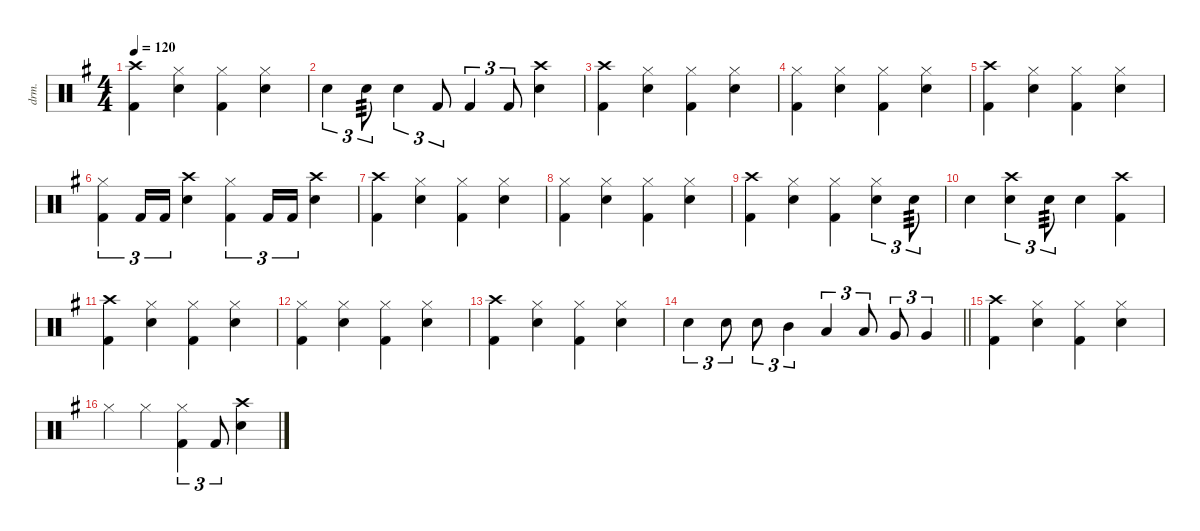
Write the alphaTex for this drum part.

\defaultSystemsLayout 4
\hideDynamics
\bracketExtendMode nobrackets
\otherSystemsTrackNameOrientation horizontal
\track ("Percusión" "drm.") {defaultSystemsLayout 4 instrument percussion}
\staff {score}
\articulation defaults
\ts (4 4)
\tempo 120
\clef neutral
\ks g
("Crash high (hit)"{acc forcenatural} "Kick (hit) 2"{acc forcenatural}).4{dy f beam Down} ("Hi-Hat (closed)"{acc forcenatural} "Snare (hit) 2"{acc forcenatural}).4{beam Down} ("Hi-Hat (closed)"{acc forcenatural} "Kick (hit) 2"{acc forcenatural}).4{beam Down} ("Hi-Hat (closed)"{acc forcenatural} "Snare (hit) 2"{acc forcenatural}).4{beam Down} |
"Snare (hit) 2"{acc forcenatural}.4{tu (3 2) beam Down} "Snare (hit) 2"{acc forcenatural}.8{tu (3 2) tp 3 beam Down} "Snare (hit) 2"{acc forcenatural}.4{tu (3 2) beam Down} "Kick (hit) 2"{acc forcenatural}.8{tu (3 2) beam Up} "Kick (hit) 2"{acc forcenatural}.4{tu (3 2) beam Up} "Kick (hit) 2"{acc forcenatural}.8{tu (3 2) beam Up} ("Crash high (hit)"{acc forcenatural} "Snare (hit) 2"{acc forcenatural}).4{beam Down} |
("Crash high (hit)"{acc forcenatural} "Kick (hit) 2"{acc forcenatural}).4{beam Down} ("Hi-Hat (closed)"{acc forcenatural} "Snare (hit) 2"{acc forcenatural}).4{beam Down} ("Hi-Hat (closed)"{acc forcenatural} "Kick (hit) 2"{acc forcenatural}).4{beam Down} ("Hi-Hat (closed)"{acc forcenatural} "Snare (hit) 2"{acc forcenatural}).4{beam Down} |
("Hi-Hat (closed)"{acc forcenatural} "Kick (hit) 2"{acc forcenatural}).4{beam Down} ("Hi-Hat (closed)"{acc forcenatural} "Snare (hit) 2"{acc forcenatural}).4{beam Down} ("Hi-Hat (closed)"{acc forcenatural} "Kick (hit) 2"{acc forcenatural}).4{beam Down} ("Hi-Hat (closed)"{acc forcenatural} "Snare (hit) 2"{acc forcenatural}).4{beam Down} |
("Crash high (hit)"{acc forcenatural} "Kick (hit) 2"{acc forcenatural}).4{beam Down} ("Hi-Hat (closed)"{acc forcenatural} "Snare (hit) 2"{acc forcenatural}).4{beam Down} ("Hi-Hat (closed)"{acc forcenatural} "Kick (hit) 2"{acc forcenatural}).4{beam Down} ("Hi-Hat (closed)"{acc forcenatural} "Snare (hit) 2"{acc forcenatural}).4{beam Down} |
("Hi-Hat (closed)"{acc forcenatural} "Kick (hit) 2"{acc forcenatural}).4{tu (3 2) beam Down} "Kick (hit) 2"{acc forcenatural}.16{tu (3 2) beam Up} "Kick (hit) 2"{acc forcenatural}.16{tu (3 2) beam Up} ("Crash high (hit)"{acc forcenatural} "Snare (hit) 2"{acc forcenatural}).4{beam Down} ("Hi-Hat (closed)"{acc forcenatural} "Kick (hit) 2"{acc forcenatural}).4{tu (3 2) beam Down} "Kick (hit) 2"{acc forcenatural}.16{tu (3 2) beam Up} "Kick (hit) 2"{acc forcenatural}.16{tu (3 2) beam Up} ("Crash high (hit)"{acc forcenatural} "Snare (hit) 2"{acc forcenatural}).4{beam Down} |
("Crash high (hit)"{acc forcenatural} "Kick (hit) 2"{acc forcenatural}).4{beam Down} ("Hi-Hat (closed)"{acc forcenatural} "Snare (hit) 2"{acc forcenatural}).4{beam Down} ("Hi-Hat (closed)"{acc forcenatural} "Kick (hit) 2"{acc forcenatural}).4{beam Down} ("Hi-Hat (closed)"{acc forcenatural} "Snare (hit) 2"{acc forcenatural}).4{beam Down} |
("Hi-Hat (closed)"{acc forcenatural} "Kick (hit) 2"{acc forcenatural}).4{beam Down} ("Hi-Hat (closed)"{acc forcenatural} "Snare (hit) 2"{acc forcenatural}).4{beam Down} ("Hi-Hat (closed)"{acc forcenatural} "Kick (hit) 2"{acc forcenatural}).4{beam Down} ("Hi-Hat (closed)"{acc forcenatural} "Snare (hit) 2"{acc forcenatural}).4{beam Down} |
("Crash high (hit)"{acc forcenatural} "Kick (hit) 2"{acc forcenatural}).4{beam Down} ("Hi-Hat (closed)"{acc forcenatural} "Snare (hit) 2"{acc forcenatural}).4{beam Down} ("Hi-Hat (closed)"{acc forcenatural} "Kick (hit) 2"{acc forcenatural}).4{beam Down} ("Hi-Hat (closed)"{acc forcenatural} "Snare (hit) 2"{acc forcenatural}).4{tu (3 2) beam Down} "Snare (hit) 2"{acc forcenatural}.8{tu (3 2) tp 3 beam Down} |
"Snare (hit) 2"{acc forcenatural}.4{beam Down} ("Crash high (hit)"{acc forcenatural} "Snare (hit) 2"{acc forcenatural}).4{tu (3 2) beam Down} "Snare (hit) 2"{acc forcenatural}.8{tu (3 2) tp 3 beam Down} "Snare (hit) 2"{acc forcenatural}.4{beam Down} ("Crash high (hit)"{acc forcenatural} "Kick (hit) 2"{acc forcenatural}).4{beam Down} |
("Crash high (hit)"{acc forcenatural} "Kick (hit) 2"{acc forcenatural}).4{beam Down} ("Hi-Hat (closed)"{acc forcenatural} "Snare (hit) 2"{acc forcenatural}).4{beam Down} ("Hi-Hat (closed)"{acc forcenatural} "Kick (hit) 2"{acc forcenatural}).4{beam Down} ("Hi-Hat (closed)"{acc forcenatural} "Snare (hit) 2"{acc forcenatural}).4{beam Down} |
("Hi-Hat (closed)"{acc forcenatural} "Kick (hit) 2"{acc forcenatural}).4{beam Down} ("Hi-Hat (closed)"{acc forcenatural} "Snare (hit) 2"{acc forcenatural}).4{beam Down} ("Hi-Hat (closed)"{acc forcenatural} "Kick (hit) 2"{acc forcenatural}).4{beam Down} ("Hi-Hat (closed)"{acc forcenatural} "Snare (hit) 2"{acc forcenatural}).4{beam Down} |
("Crash high (hit)"{acc forcenatural} "Kick (hit) 2"{acc forcenatural}).4{beam Down} ("Hi-Hat (closed)"{acc forcenatural} "Snare (hit) 2"{acc forcenatural}).4{beam Down} ("Hi-Hat (closed)"{acc forcenatural} "Kick (hit) 2"{acc forcenatural}).4{beam Down} ("Hi-Hat (closed)"{acc forcenatural} "Snare (hit) 2"{acc forcenatural}).4{beam Down} |
\barLineRight lightlight "Snare (hit) 2"{acc forcenatural}.4{tu (3 2) beam Down} "Snare (hit) 2"{acc forcenatural}.8{tu (3 2) beam Down} "Snare (hit) 2"{acc forcenatural}.8{tu (3 2) beam Down} "Mid Tom (hit)"{acc forcenatural}.4{tu (3 2) beam Down} "Low Tom (hit)"{acc forcenatural}.4{tu (3 2) beam Up} "Low Tom (hit)"{acc forcenatural}.8{tu (3 2) beam Up} "Very Low Tom (hit)"{acc forcenatural}.8{tu (3 2) beam Up} "Very Low Tom (hit)"{acc forcenatural}.4{tu (3 2) beam Up}
|
("Crash high (hit)"{acc forcenatural} "Kick (hit) 2"{acc forcenatural}).4{beam Down} ("Hi-Hat (closed)"{acc forcenatural} "Snare (hit) 2"{acc forcenatural}).4{beam Down} ("Hi-Hat (closed)"{acc forcenatural} "Kick (hit) 2"{acc forcenatural}).4{beam Down} ("Hi-Hat (closed)"{acc forcenatural} "Snare (hit) 2"{acc forcenatural}).4{beam Down} |
"Hi-Hat (closed)"{acc forcenatural}.4{beam Down} "Hi-Hat (closed)"{acc forcenatural}.4{beam Down} ("Hi-Hat (closed)"{acc forcenatural} "Kick (hit) 2"{acc forcenatural}).4{tu (3 2) beam Down} "Kick (hit) 2"{acc forcenatural}.8{tu (3 2) beam Up} ("Crash high (hit)"{acc forcenatural} "Snare (hit) 2"{acc forcenatural}).4{beam Down}
